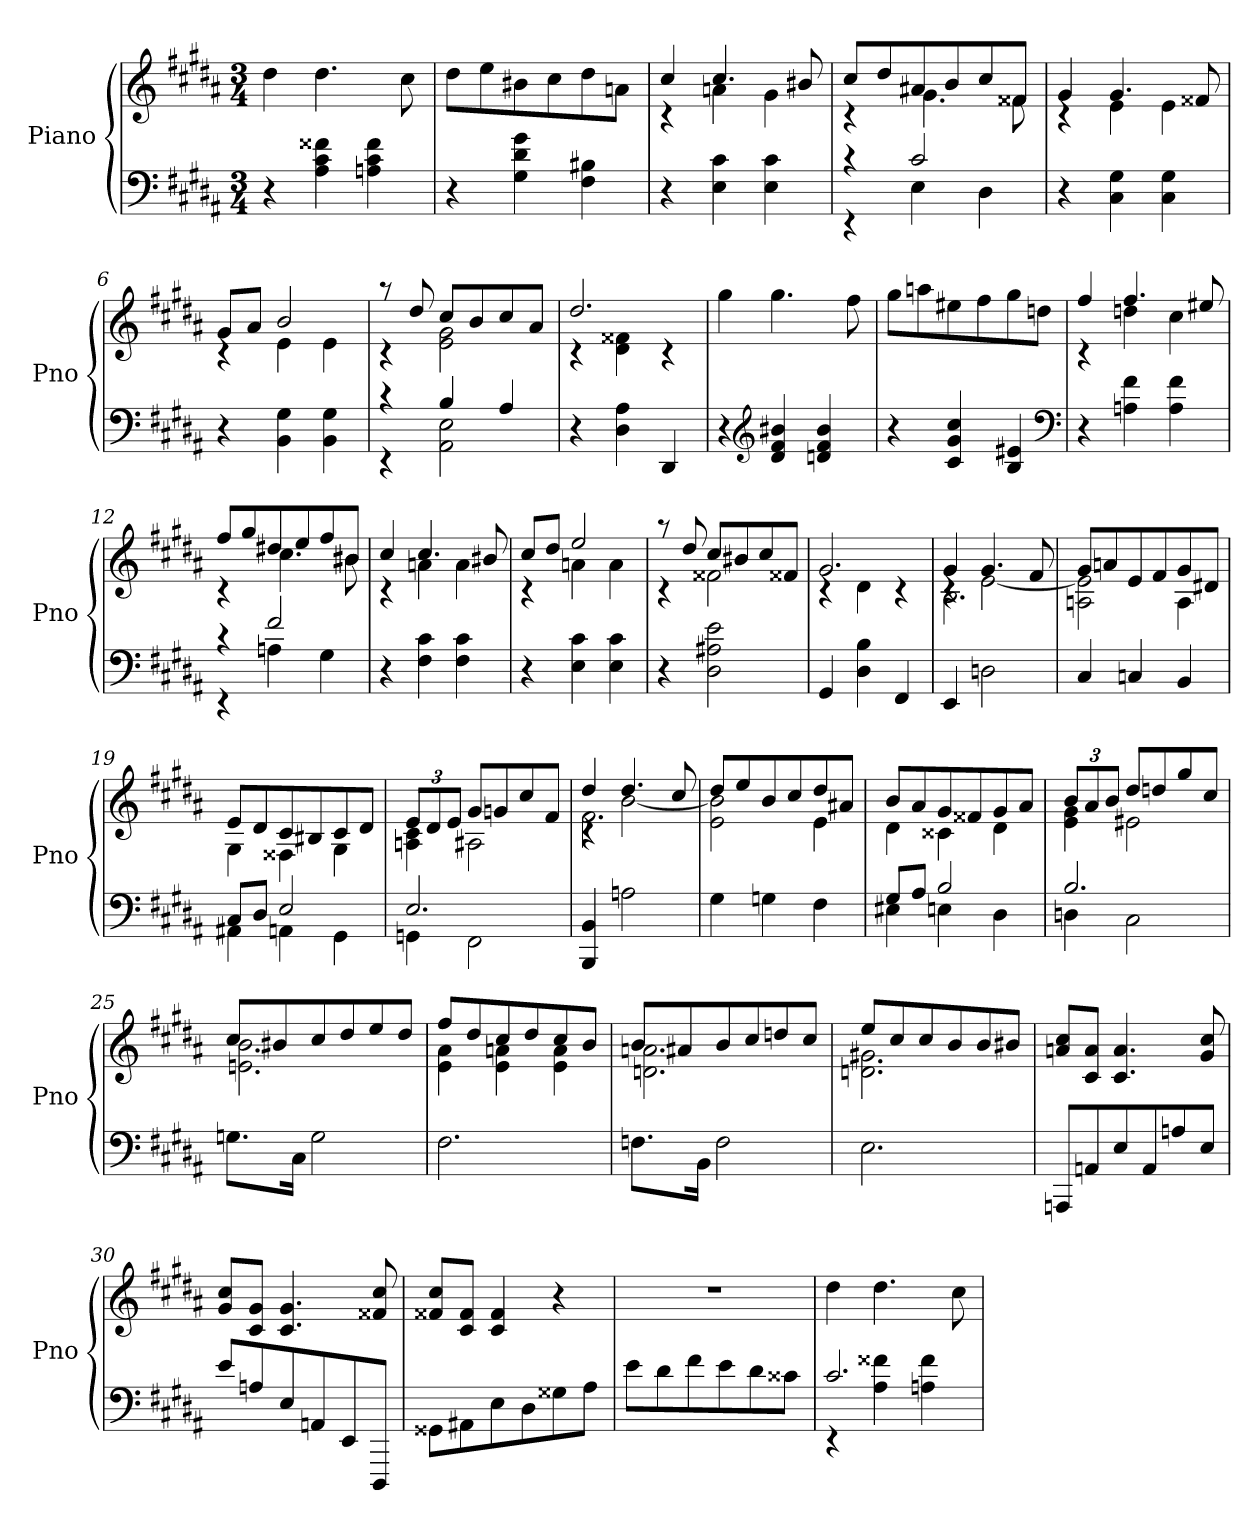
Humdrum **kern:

**kern	**kern
*part1	*part1
*staff2	*staff1
*I"Piano	*
*I'Pno	*
*clefF4	*clefG2
*k[f#c#g#d#a#]	*k[f#c#g#d#a#]
*g#:	*g#:
*M3/4	*M3/4
=1	=1
4r	4dd#
4A# 4c# 4f##X	4.dd#
4An 4c# 4f##	.
.	8cc#
=2	=2
4r	8dd#L
.	8ee
4G# 4d# 4g#	8b#X
.	8cc#
4F# 4B#X	8dd#
.	8anJ
=3	=3
*	*^
4r	4cc#	4rc
4E 4c#	4.cc#	4an
4E 4c#	.	4g#
.	8b#X	.
=4	=4	=4
*^	*	*
4rc	4rEE	8cc#L	4rc
.	.	8dd#	.
2c#	4E	8a#X	4.g#
.	.	8b	.
.	4D#	8cc#	.
.	.	8f##XJ	8f##X
*v	*v	*	*
=5	=5	=5
4r	4g#	4rc
4C# 4G#	4.g#	4e
4C# 4G#	.	4e
.	8f##X	.
=6	=6	=6
4r	8g#L	4rc
.	8a#J	.
4BB 4G#	2b	4e
4BB 4G#	.	4e
=7	=7	=7
*^	*	*
4rc	4rEE	8raa	4rc
.	.	8dd#	.
4B	2AA# 2E	8cc#L	2e 2g#
.	.	8b	.
4A#	.	8cc#	.
.	.	8a#J	.
*v	*v	*	*
=8	=8	=8
4r	2.dd#	4rc
4D# 4A#	.	4d# 4f##X
4DD#	.	4rc
*	*v	*v
=9	=9
4r	4gg#
*clefG2	*
4d# 4f# 4b#X	4.gg#
4dn 4f# 4b#	.
.	8ff#
=10	=10
4r	8gg#L
.	8aan
4c# 4g# 4cc#	8ee#X
.	8ff#
4B 4e#X	8gg#
.	8ddnJ
*clefF4	*
=11	=11
*	*^
4r	4ff#	4rc
4An 4f#	4.ff#	4ddn
4A 4f#	.	4cc#
.	8ee#X	.
=12	=12	=12
*^	*	*
4rc	4rEE	8ff#L	4rc
.	.	8gg#	.
2f#	4An	8dd#X	4.cc#
.	.	8ee	.
.	4G#	8ff#	.
.	.	8b#XJ	8b#X
*v	*v	*	*
=13	=13	=13
4r	4cc#	4rc
4F# 4c#	4.cc#	4an
4F# 4c#	.	4a
.	8b#X	.
=14	=14	=14
4r	8cc#L	4rc
.	8dd#J	.
4E 4c#	2ee	4an
4E 4c#	.	4a
=15	=15	=15
4r	8raa	4rc
.	8dd#	.
2D# 2A#X 2e	8cc#L	2f##X
.	8b#X	.
.	8cc#	.
.	8f##XJ	.
=16	=16	=16
4GG#	2.g#	4rc
4D# 4B	.	4d#
4FF#	.	4rc
=17	=17	=17
*	*	*^
4EE	4g#	4rc	2.B\
2Dn	4.g#	[2e	.
.	8f#	.	.
*	*	*v	*v
=18	=18	=18
4C#	8g#L	2An 2e]
.	8an	.
4Cn	8e	.
.	8f#	.
4BB	8g#	4A
.	8d#XJ	.
=19	=19	=19
*^	*	*
8C#L	4AA#X	8eL	4G#
8D#J	.	8d#	.
2E	4AAn	8c#	4F##X
.	.	8B#X	.
.	4GG#	8c#	4G#
.	.	8d#J	.
=20	=20	=20	=20
2.E	4GGn	12eL	4An 4c#
.	.	12d#	.
.	.	12eJ	.
.	2FF#	8g#L	2A#X
.	.	8gn	.
.	.	8cc#	.
.	.	8f#J	.
*v	*v	*	*
=21	=21	=21
*	*	*^
4BBB 4BB	4dd#	4rc	2.f#\
2An	4.dd#	[2b	.
.	8cc#	.	.
*	*	*v	*v
=22	=22	=22
4G#	8dd#L	2e 2b]
.	8ee	.
4Gn	8b	.
.	8cc#	.
4F#	8dd#	4e
.	8a#XJ	.
=23	=23	=23
*^	*	*
8G#L	4E#X	8bL	4d#
8A#J	.	8a#	.
2B	4En	8g#	4c##X
.	.	8f##X	.
.	4D#	8g#	4d#
.	.	8a#J	.
=24	=24	=24	=24
2.B	4Dn	12bL	4e 4g#
.	.	12a#	.
.	.	12bJ	.
.	2C#	8dd#L	2e#X
.	.	8ddn	.
.	.	8gg#	.
.	.	8cc#J	.
*v	*v	*	*
=25	=25	=25
8.GnL	8cc#L	2.en 2.b
.	8b#X	.
16C#Jk	.	.
2G	8cc#	.
.	8dd#	.
.	8ee	.
.	8dd#J	.
=26	=26	=26
2.F#	8ff#L	4e 4a#
.	8dd#	.
.	8cc#	4e 4an
.	8dd#	.
.	8cc#	4e 4a
.	8bJ	.
=27	=27	=27
8.FnL	8bL	2.dn 2.an
.	8a#X	.
16BBJk	.	.
2F	8b	.
.	8cc#	.
.	8ddn	.
.	8cc#J	.
=28	=28	=28
2.E	8eeL	2.dn 2.g#X
.	8cc#	.
.	8cc#	.
.	8b	.
.	8b	.
.	8b#XJ	.
*	*v	*v
=29	=29
8AAAnL	8an 8cc#L
8AAn	8c# 8aJ
8E	4.c# 4.a
8AA	.
8An	.
8EJ	8g# 8cc#
=30	=30
8eL	8g# 8cc#L
8An	8c# 8g#J
8E	4.c# 4.g#
8AAn	.
8EE	.
8DDD#J	8f##X 8cc#
=31	=31
8GG##XL	8f##X 8cc#L
8AA#X	8c# 8f##J
8E	4c# 4f##
8D#	.
8G##X	4r
8A#J	.
=32	=32
8eL	2.r
8d#	.
8f#	.
8e	.
8d#	.
8c##XJ	.
=33	=33
*^	*
2.c#	4rEE	4dd#
.	4A# 4f##X	4.dd#
.	4An 4f##	.
.	.	8cc#
*v	*v	*
=	=
*-	*-
